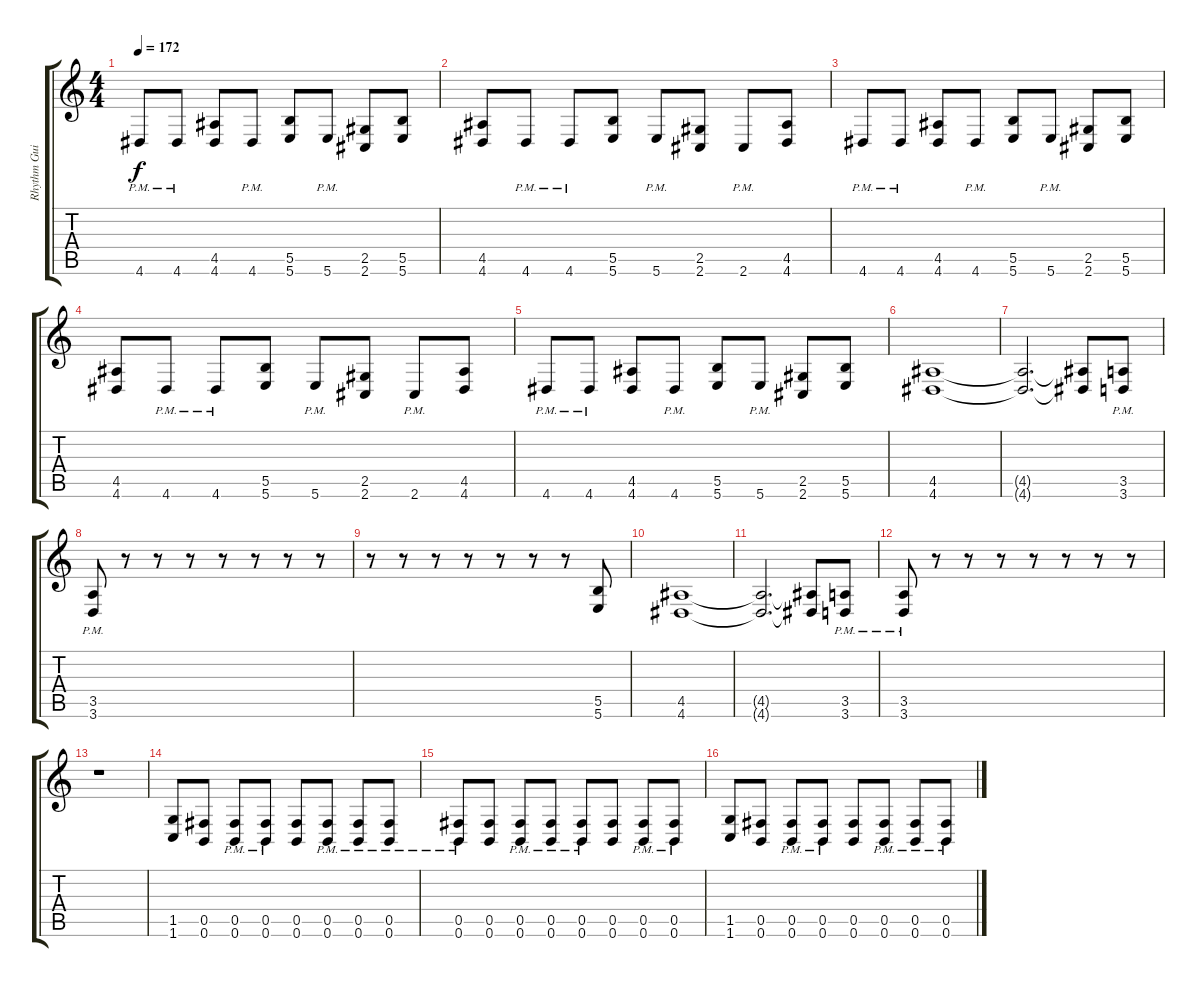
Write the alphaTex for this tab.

\track ("Rhythm Guitar 1" "Rhythm Gui") {instrument distortionguitar}
\staff {score tabs}
\tuning (Db4 Ab3 E3 B2 Gb2 B1) {hide}
\ts (4 4)
\tempo 172
\clef g2
\ks c
4.6{pm}.8{dy f} 4.6{pm}.8 (4.5 4.6).8 4.6{pm}.8 (5.5 5.6).8 5.6{pm}.8 (2.5 2.6).8 (5.5 5.6).8 |
(4.5 4.6).8 4.6{pm}.8 4.6{pm}.8 (5.5 5.6).8 5.6{pm}.8 (2.5 2.6).8 2.6{pm}.8 (4.5 4.6).8 |
4.6{pm}.8 4.6{pm}.8 (4.5 4.6).8 4.6{pm}.8 (5.5 5.6).8 5.6{pm}.8 (2.5 2.6).8 (5.5 5.6).8 |
(4.5 4.6).8 4.6{pm}.8 4.6{pm}.8 (5.5 5.6).8 5.6{pm}.8 (2.5 2.6).8 2.6{pm}.8 (4.5 4.6).8 |
4.6{pm}.8 4.6{pm}.8 (4.5 4.6).8 4.6{pm}.8 (5.5 5.6).8 5.6{pm}.8 (2.5 2.6).8 (5.5 5.6).8 |
(4.5 4.6).1 |
(4.5{t} 4.6{t}).2{d} (4.5{t} 4.6{t}).8 (3.5{pm} 3.6{pm}).8 |
(3.5{pm} 3.6{pm}).8 r.8 r.8 r.8 r.8 r.8 r.8 r.8 |
r.8 r.8 r.8 r.8 r.8 r.8 r.8 (5.5 5.6).8 |
(4.5 4.6).1 |
(4.5{t} 4.6{t}).2{d} (4.5{t} 4.6{t}).8 (3.5{pm} 3.6{pm}).8 |
(3.5{pm} 3.6{pm}).8 r.8 r.8 r.8 r.8 r.8 r.8 r.8 |
r.1 |
(1.5 1.6).8 (0.5 0.6).8 (0.5{pm} 0.6{pm}).8 (0.5{pm} 0.6{pm}).8 (0.5 0.6).8 (0.5{pm} 0.6{pm}).8 (0.5{pm} 0.6{pm}).8 (0.5{pm} 0.6{pm}).8 |
(0.5{pm} 0.6{pm}).8 (0.5 0.6).8 (0.5{pm} 0.6{pm}).8 (0.5{pm} 0.6{pm}).8 (0.5{pm} 0.6{pm}).8 (0.5 0.6).8 (0.5{pm} 0.6{pm}).8 (0.5{pm} 0.6{pm}).8 |
(1.5 1.6).8 (0.5 0.6).8 (0.5{pm} 0.6{pm}).8 (0.5{pm} 0.6{pm}).8 (0.5 0.6).8 (0.5{pm} 0.6{pm}).8 (0.5{pm} 0.6{pm}).8 (0.5{pm} 0.6{pm}).8
